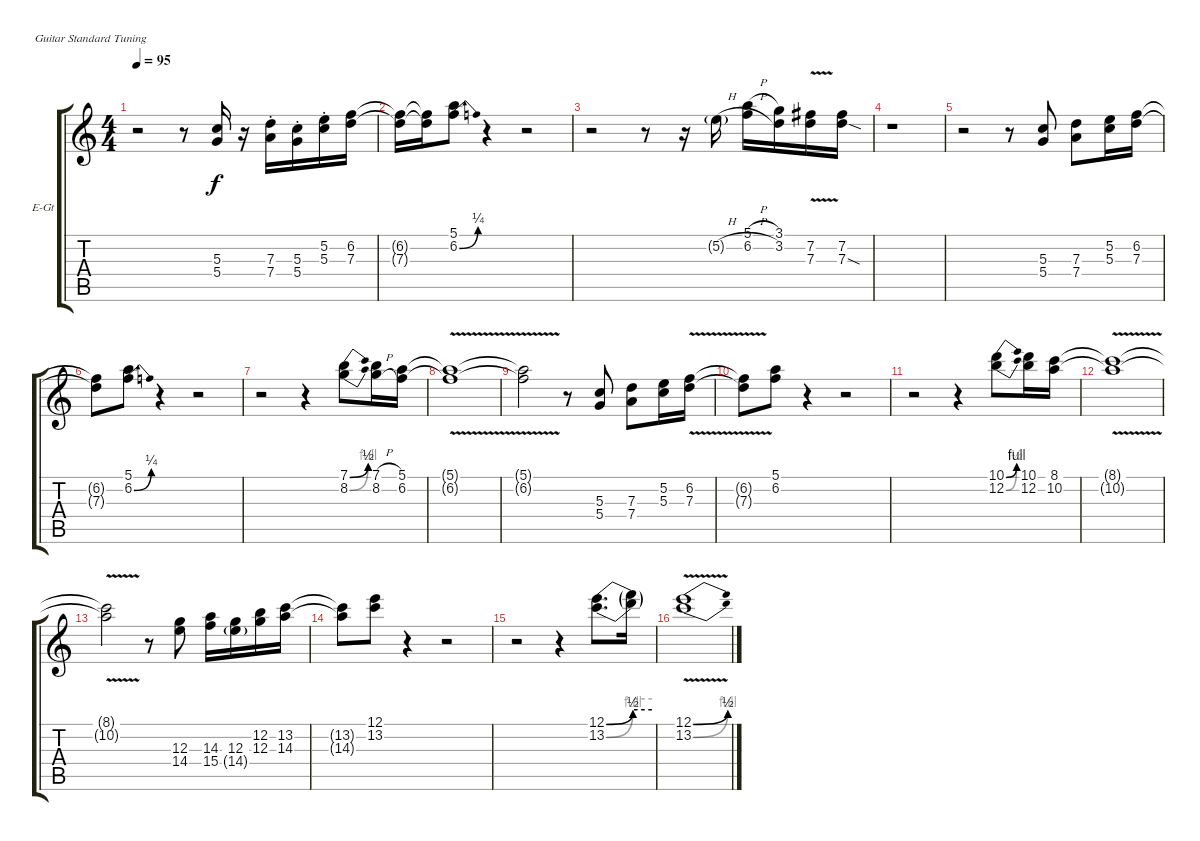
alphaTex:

\bracketExtendMode groupsimilarinstruments
\firstSystemTrackNameOrientation horizontal
\otherSystemsTrackNameOrientation horizontal
\track ("Guit III" "E-Gt") {instrument overdrivenguitar}
\staff {score tabs}
\tuning (E4 B3 G3 D3 A2 E2)
\ts (4 4)
\tempo 95
\clef g2
\ks c
r.2{dy f} r.8 (5.3 5.4).16 r.16 (7.3{st} 7.4{st}).16 (5.3{st} 5.4{st}).16 (5.2{st} 5.3{st}).16 (6.2 7.3).16 |
(6.2{t} 7.3{t}).16 (6.2{t} 7.3{t}).16 (5.1 6.2{be (bend 0 0 60 1)}).8 r.4 r.2 |
r.2 r.8 r.16 5.2{h g}.16 (5.1{h} 6.2{h}).16 (3.1 3.2).16 (7.2{v} 7.3).16 (7.2 7.3{sod}).16 |
r.1 |
r.2 r.8 (5.3 5.4).8 (7.3 7.4).8 (5.2 5.3).16 (6.2 7.3).16 |
(6.2{t} 7.3{t}).8 (5.1 6.2{be (bend 0 0 60 1)}).8 r.4 r.2 |
r.2 r.4 (7.1{be (bend 0 0 60 2)} 8.2{be (bend 0 0 60 4)}).8 (7.1{h} 8.2{h}).16 (5.1 6.2).16 |
(5.1{v t} 6.2{v t}).1 |
(5.1{v t} 6.2{v t}).2 r.8 (5.3 5.4).8 (7.3 7.4).8 (5.2 5.3).16 (6.2{v} 7.3{v}).16 |
(6.2{v t} 7.3{v t}).8 (5.1 6.2).8 r.4 r.2 |
r.2 r.4 (10.1{be (bend 0 0 60 4)} 12.2{be (bend 0 0 60 2)}).8 (10.1 12.2).16 (8.1 10.2).16 |
(8.1{v t} 10.2{v t}).1 |
(8.1{v t} 10.2{v t}).2 r.8 (12.3 14.4).8 (14.3 15.4).16 (12.3 14.4{g}).16 (12.2 12.3).16 (13.2 14.3).16 |
(13.2{t} 14.3{t}).8 (12.1 13.2).8 r.4 r.2 |
r.2 r.4 (12.1{be (bend 0 0 60 2)} 13.2{be (bend 0 0 60 4)}).8{d} (12.1{be (hold 0 2 60 2) t} 13.2{be (hold 0 4 60 4) t}).16 |
(12.1{be (bend 0 0 60 2) v} 13.2{be (bend 0 0 60 4) v}).1
